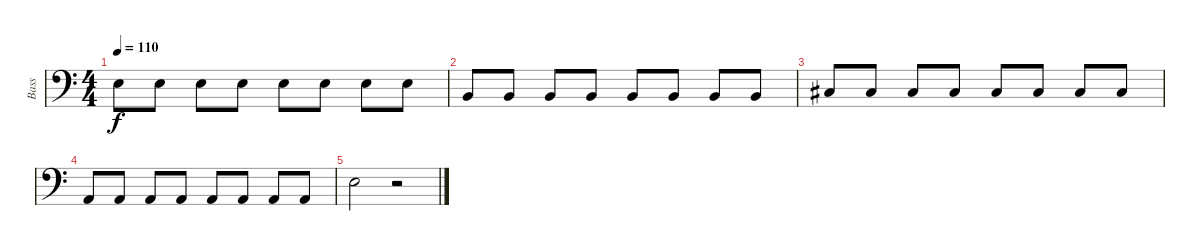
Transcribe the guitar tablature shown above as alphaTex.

\track ("Bass" "Bass") {instrument electricbasspick}
\staff {score}
\tuning (G2 D2 A1 E1) {hide}
\ts (4 4)
\tempo 110
\clef f4
\ks c
7.3.8{dy f} 7.3.8 7.3.8 7.3.8 7.3.8 7.3.8 7.3.8 7.3.8 |
7.4.8 7.4.8 7.4.8 7.4.8 7.4.8 7.4.8 7.4.8 7.4.8 |
4.3.8 4.3.8 4.3.8 4.3.8 4.3.8 4.3.8 4.3.8 4.3.8 |
5.4.8 5.4.8 5.4.8 5.4.8 5.4.8 5.4.8 5.4.8 5.4.8 |
7.3.2 r.2
